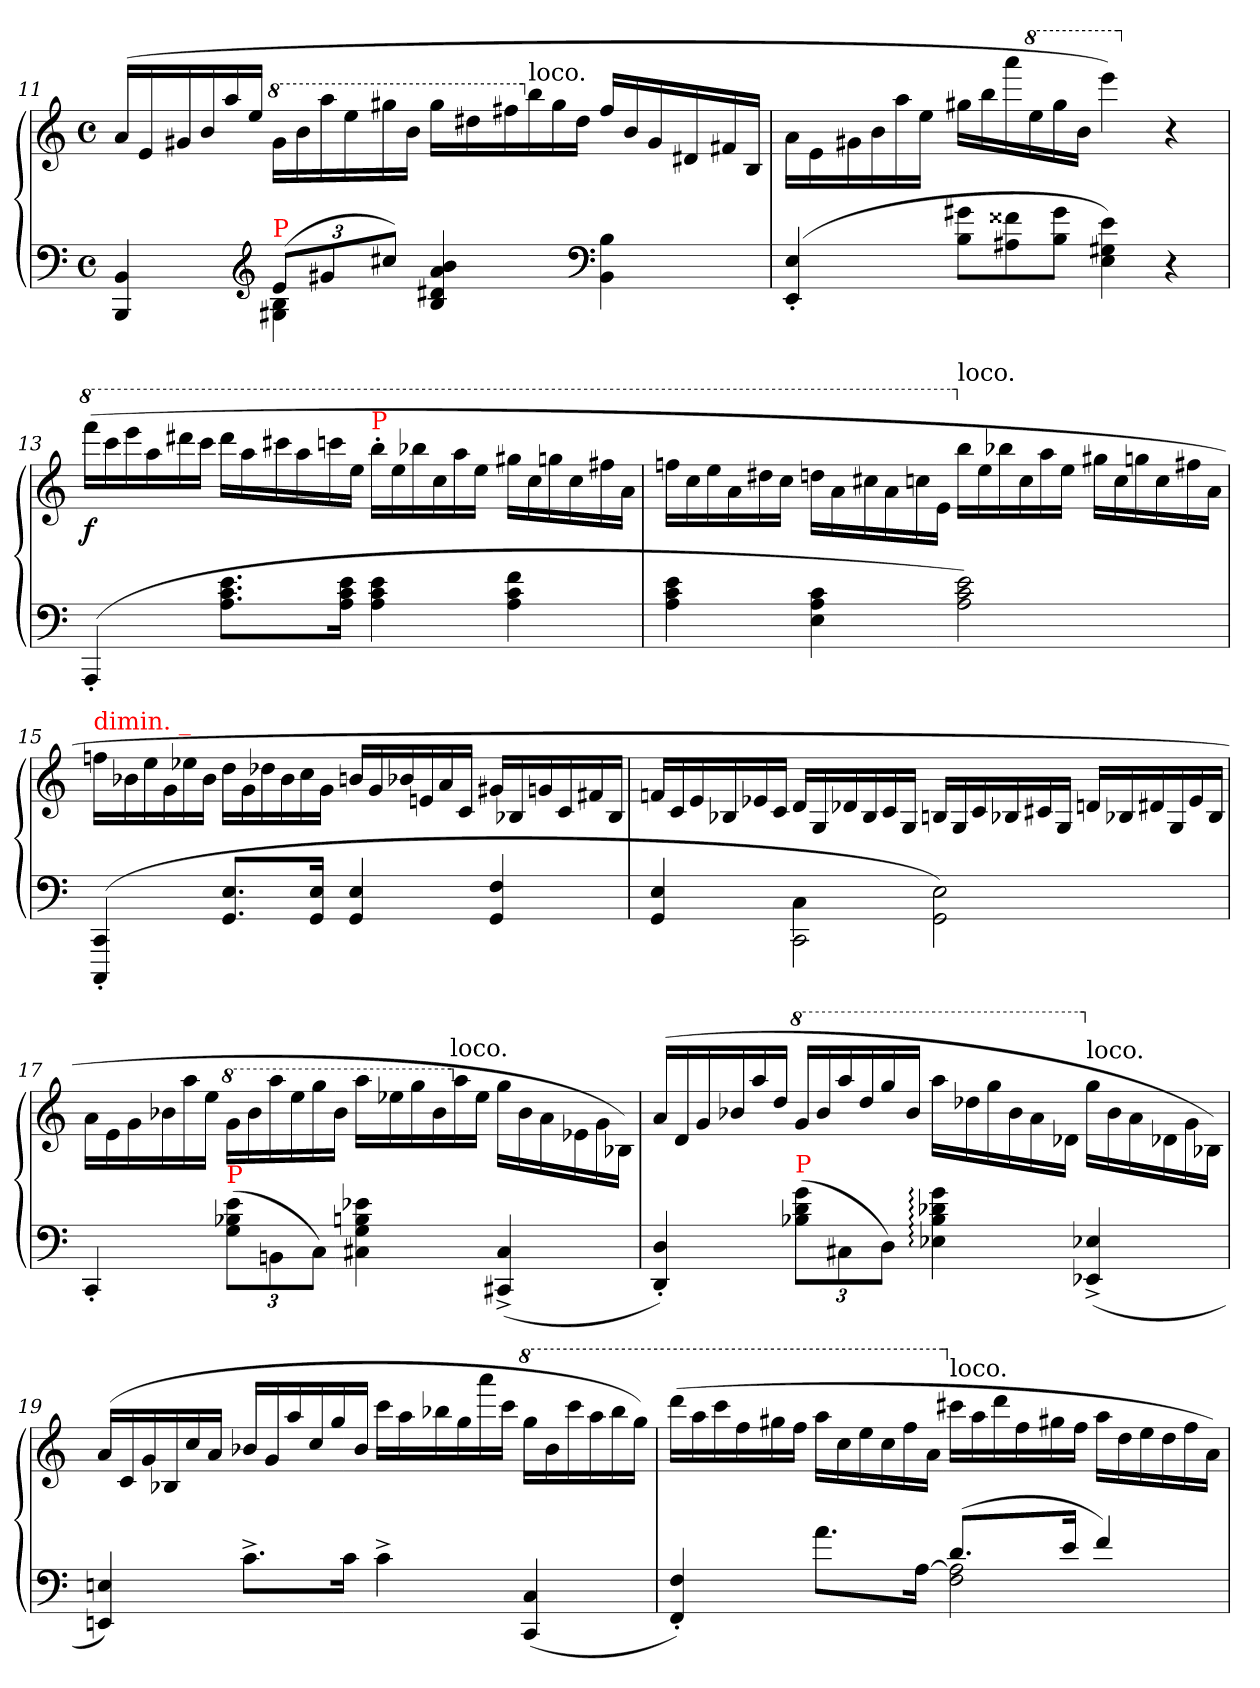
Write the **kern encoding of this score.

**kern	**kern	**dynam
*part1	*part1	*part1
*staff2	*staff1	*staff1/2
*clefF4	*clefG2	*
*k[]	*k[]	*
*a:	*a:	*
*M4/4	*M4/4	*
*met(c)	*met(c)	*
=11	=11	=11
*^	*	*
*	*	*Xtuplet	*
4BB 4BBB	4ryy	(>24a/LL	.
.	.	24e/	.
.	.	24g#X/	.
.	.	24b/	.
.	.	24aa/	.
.	.	24ee/JJ	.
*clefG2	*	*	*
*Xbrackettup	*	*	*
*	*	*8va	*
!LO:TX:a:color=red:t=P	!	!	!
(<12eL	4B 4G#X	24gg#LL	.
.	.	24bb	.
12g#X	.	24aaa	.
.	.	24eee	.
12cc#XJ)	.	24ggg#X	.
.	.	24bbJJ	.
4b 4a 4d#X 4B	4ryy	24ggg#LL	.
.	.	24ddd#X	.
.	.	24fff#X	.
*	*	*X8va	*
!	!	!LO:TX:a:t=loco.	!
.	.	24bb	.
.	.	24gg#	.
.	.	24dd#JJ	.
*clefF4	*	*	*
4ryy	4B 4BB	24ff#LL	.
.	.	24b	.
.	.	24g#	.
.	.	24d#X	.
.	.	24f#X	.
.	.	24BJJ	.
*v	*v	*	*
=12	=12	=12
(>4E'< 4EE'<	24aLL	.
.	24e	.
.	24g#X	.
.	24b	.
.	24aa	.
.	24eeJJ	.
*Xtuplet	*	*
12g#X 12BL	24gg#XLL	.
.	24bb	.
12f##X 12A#X	24aaa	.
*	*8va	*
.	24eee	.
12g# 12BJ	24ggg#	.
.	24bbJJ	.
4e 4G#X 4E)	4eeee)	.
*	*X8va	*
4r	4r	.
=13	=13	=13
*	*8va	*
(>4AAA'<	(>24ffffLL	f
.	24cccc	.
.	24eeee	.
.	24aaa	.
.	24dddd#X	.
.	24ccccJJ	.
8.e 8.c 8.AL	24dddd#LL	.
.	24aaa	.
.	24cccc#X	.
.	24aaa	.
.	24ccccn	.
16e 16c 16AJk	.	.
.	24eeeJJ	.
!	!LO:TX:a:color=red:t=P	!
4e 4c 4A	24bbb'>LL	.
.	24eee	.
.	24bbb-X	.
.	24ccc	.
.	24aaa	.
.	24eeeJJ	.
4f 4c 4A	24ggg#XLL	.
.	24ccc	.
.	24gggn	.
.	24ccc	.
.	24fff#X	.
.	24aaJJ	.
=14	=14	=14
4e 4c 4A	24fffnLL	.
.	24ccc	.
.	24eee	.
.	24aa	.
.	24ddd#X	.
.	24cccJJ	.
4c 4A 4E	24dddn\LL	.
.	24aa\	.
.	24ccc#X\	.
.	24aa\	.
.	24cccn\	.
.	24ee\JJ	.
*	*X8va	*
!	!LO:TX:a:t=loco.	!
2e 2c 2A)	24bbLL	.
.	24ee	.
.	24bb-X	.
.	24cc	.
.	24aa	.
.	24eeJJ	.
.	24gg#XLL	.
.	24cc	.
.	24ggn	.
.	24cc	.
.	24ff#X	.
.	24aJJ	.
=15	=15	=15
!	!LO:TX:a:color=red:t=dimin. _	!
(<4CC'> 4CCC'>	24ffnLL	.
.	24b-X	.
.	24ee	.
.	24g	.
.	24ee-X	.
.	24b-JJ	.
8.E 8.GGL	24ddLL	.
.	24g	.
.	24dd-X	.
.	24b-	.
.	24cc	.
16E 16GGJk	.	.
.	24gJJ	.
4E 4GG	24bnLL	.
.	24g	.
.	24b-X	.
.	24en	.
.	24a	.
.	24cJJ	.
4F 4GG	24g#XLL	.
.	24B-X	.
.	24gn	.
.	24c	.
.	24f#X	.
.	24B-JJ	.
=16	=16	=16
*^	*	*
4E 4GG	4ryy	24fnLL	.
.	.	24c	.
.	.	24e	.
.	.	24B-X	.
.	.	24e-X	.
.	.	24cJJ	.
4C\	2CC	24dLL	.
.	.	24G/	.
.	.	24d-X	.
.	.	24B-/	.
.	.	24c/	.
.	.	24G/JJ	.
2E\ 2GG\)	.	24Bn/LL	.
.	.	24G/	.
.	.	24c/	.
.	.	24B-X	.
.	.	24c#X	.
.	.	24G/JJ	.
.	4ryy	24dnLL	.
.	.	24B-X	.
.	.	24d#X	.
.	.	24G	.
.	.	24e-	.
.	.	24B-JJ	.
*v	*v	*	*
=17	=17	=17
4CC'<	24aLL	.
.	24e	.
.	24g	.
.	24b-X	.
.	24aa	.
.	24eeJJ	.
*tuplet	*	*
*	*8va	*
!LO:TX:a:color=red:t=P	!	!
(>12e 12B-X 12GL	24ggLL	.
.	24bb-	.
12BBn	24aaa	.
.	24eee	.
12CJ)	24ggg	.
.	24bb-JJ	.
4e-X 4B 4G 4C#X	24aaaLL	.
.	24eee-X	.
.	24ggg	.
.	24bb-	.
*	*X8va	*
!	!LO:TX:a:t=loco.	!
.	24aa	.
.	24ee-JJ	.
(<4C#^> 4CC#X^>	24gg\LL	.
.	24b-\	.
.	24a\	.
.	24e-X\	.
.	24g\	.
.	24B-X\JJ)	.
=18	=18	=18
4D'< 4DD'<)	(>24a/LL	.
.	24d/	.
.	24g/	.
.	24b-X/	.
.	24aa/	.
.	24dd/JJ	.
*	*8va	*
!LO:TX:a:color=red:t=P	!	!
(>12g 12d 12B-XL	24gg/LL	.
.	24bb-/	.
12C#X	24aaa/	.
.	24ddd/	.
12DJ)	24ggg/	.
.	24bb-/JJ	.
4g: 4d-X: 4B-: 4E-X:	24aaaLL	.
.	24ddd-X	.
.	24ggg	.
.	24bb-	.
.	24aa	.
.	24dd-XJJ	.
*	*X8va	*
!	!LO:TX:a:t=loco.	!
(<4E-X^> 4EE-X^>	24gg\LL	.
.	24b-\	.
.	24a\	.
.	24d-X\	.
.	24g\	.
.	24B-X\JJ)	.
=19	=19	=19
4En 4EEn)	(>24aLL	.
.	24c	.
.	24g	.
.	24B-X	.
.	24cc	.
.	24aJJ	.
8.c^<L	24b-X/LL	.
.	24g/	.
.	24aa/	.
.	24cc/	.
.	24gg/	.
16cJk	.	.
.	24b-/JJ	.
4c^<	24cccLL	.
.	24aa	.
.	24bb-X	.
.	24gg	.
.	24aaa	.
.	24cccJJ	.
*	*8va	*
(<4C 4CC	24gggLL	.
.	24bb-	.
.	24cccc	.
.	24aaa	.
.	24bbb-	.
.	24gggJJ)	.
=20	=20	=20
*^	*	*
4F'< 4FF'<)	4ryy	(>24ddddLL	.
.	.	24aaa	.
.	.	24cccc	.
.	.	24fff	.
.	.	24ggg#X	.
.	.	24fffJJ	.
4ryy	8.aL	24aaaLL	.
.	.	24ccc	.
.	.	24eee	.
.	.	24ccc	.
.	.	24fff	.
.	[16AJk	.	.
.	.	24aaJJ	.
*	*	*X8va	*
!	!	!LO:TX:a:t=loco.	!
(>8.dL	2A] 2F	24ccc#XLL	.
.	.	24aa	.
.	.	24ddd	.
.	.	24ff	.
.	.	24gg#X	.
16eJk	.	.	.
.	.	24ffJJ	.
4f)	.	24aaLL	.
.	.	24dd	.
.	.	24ee	.
.	.	24dd	.
.	.	24ff	.
.	.	24aJJ)	.
*v	*v	*	*
=	=	=
*-	*-	*-
